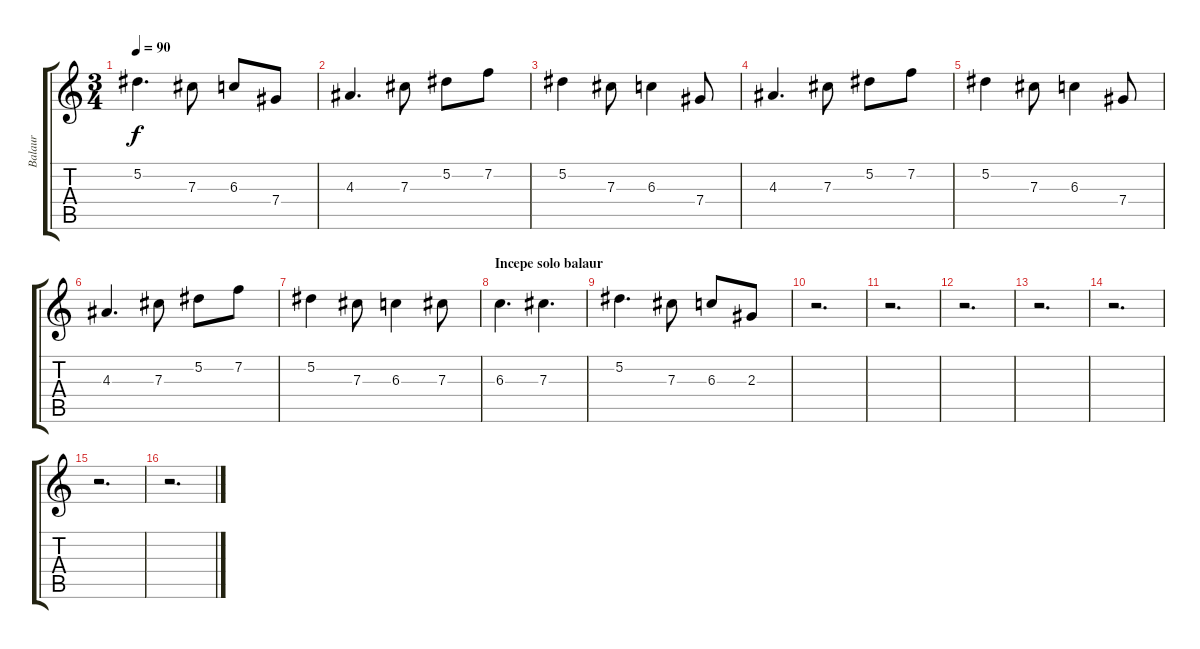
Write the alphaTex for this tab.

\track ("Balaur" "Balaur") {instrument distortionguitar}
\staff {score tabs}
\tuning (Eb4 Bb3 Gb3 Db3 Ab2 Eb2) {hide}
\ts (3 4)
\tempo 90
\clef g2
\ks c
5.2.4{d dy f} 7.3.8 6.3.8 7.4.8 |
4.3.4{d} 7.3.8 5.2.8 7.2.8 |
5.2.4 7.3.8 6.3.4 7.4.8 |
4.3.4{d} 7.3.8 5.2.8 7.2.8 |
5.2.4 7.3.8 6.3.4 7.4.8 |
4.3.4{d} 7.3.8 5.2.8 7.2.8 |
5.2.4 7.3.8 6.3.4 7.3.8 |
\section ("" "Incepe solo balaur")
6.3.4{d} 7.3.4{d} |
5.2.4{d} 7.3.8 6.3.8 2.3.8 |
r.2{d} |
r.2{d} |
r.2{d} |
r.2{d} |
r.2{d} |
r.2{d} |
r.2{d}
